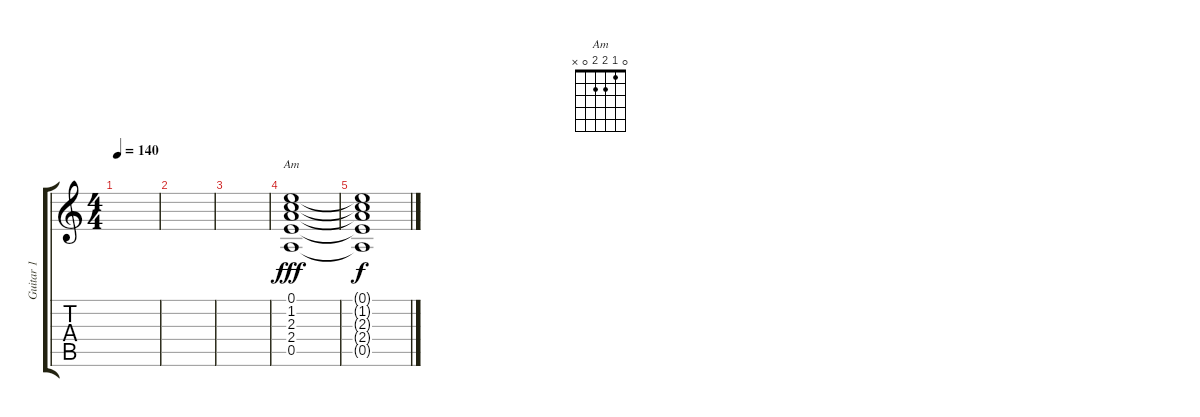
\track ("Guitar 1" "Guitar 1") {instrument acousticguitarsteel}
\staff {score tabs}
\tuning (E4 B3 G3 D3 A2 E2) {hide}
\chord ("Am" 0 1 2 2 0 x)
\ts (4 4)
\tempo 140
\clef g2
\ks c
|
|
|
(0.1 1.2 2.3 2.4 0.5).1{ch "Am" dy fff volume 16 instrument acousticguitarsteel} |
(0.1{t} 1.2{t} 2.3{t} 2.4{t} 0.5{t}).1{dy f}
